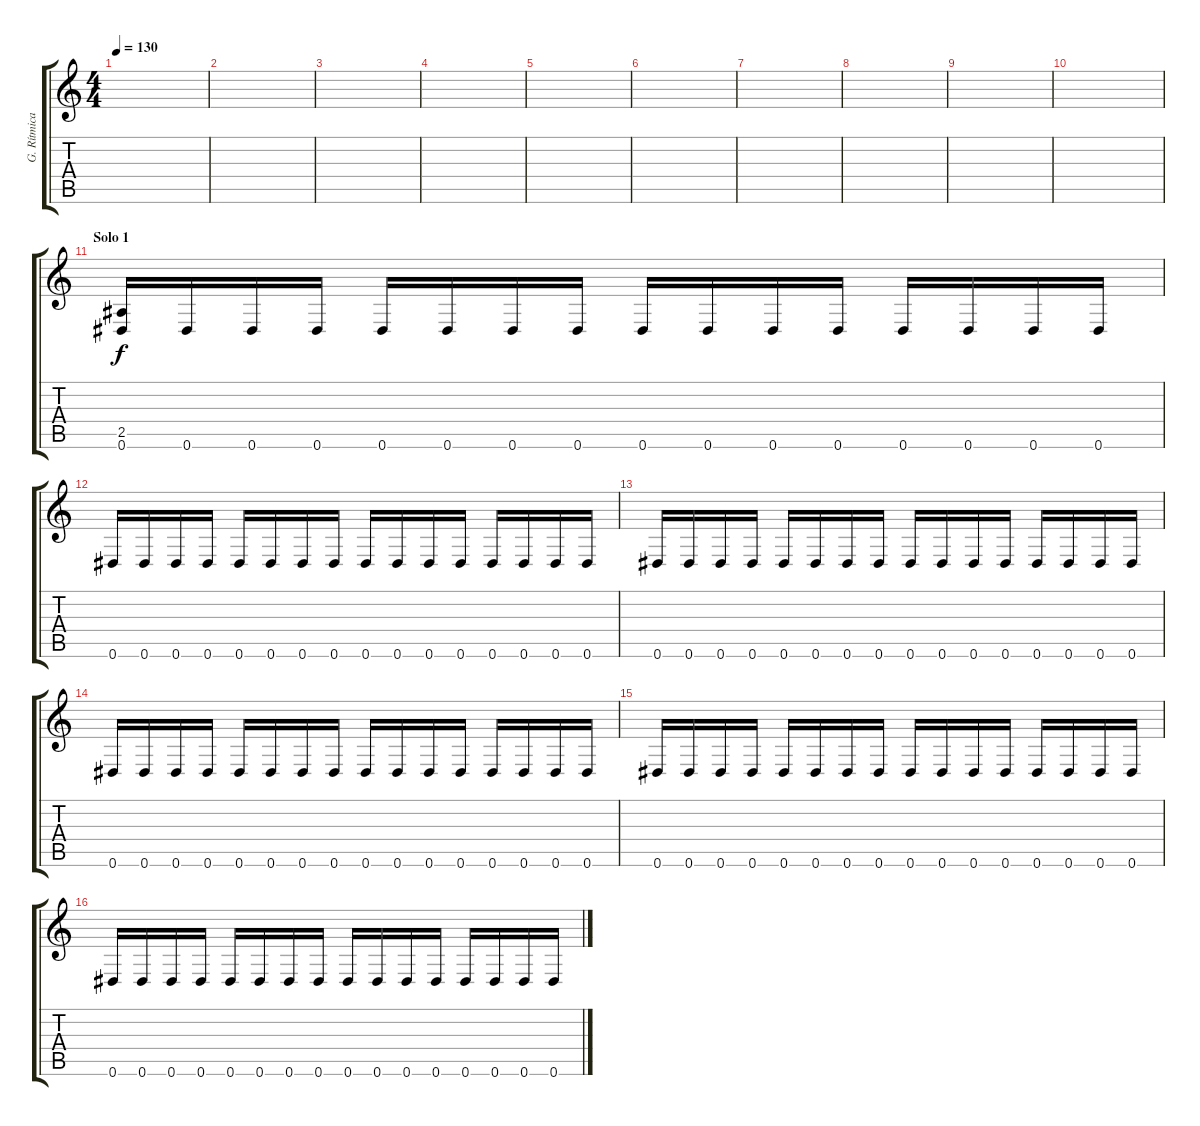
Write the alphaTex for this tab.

\track ("G. Rítmica D#" "G. Rítmica") {instrument distortionguitar}
\staff {score tabs}
\tuning (Eb4 Bb3 Gb3 Db3 Ab2 Eb2) {hide}
\ts (4 4)
\tempo 130
\clef g2
\ks c
|
|
|
|
|
|
|
|
|
|
\section ("" "Solo 1")
(2.5 0.6).16 0.6.16 0.6.16 0.6.16 0.6.16 0.6.16 0.6.16 0.6.16 0.6.16 0.6.16 0.6.16 0.6.16 0.6.16 0.6.16 0.6.16 0.6.16 |
0.6.16 0.6.16 0.6.16 0.6.16 0.6.16 0.6.16 0.6.16 0.6.16 0.6.16 0.6.16 0.6.16 0.6.16 0.6.16 0.6.16 0.6.16 0.6.16 |
0.6.16 0.6.16 0.6.16 0.6.16 0.6.16 0.6.16 0.6.16 0.6.16 0.6.16 0.6.16 0.6.16 0.6.16 0.6.16 0.6.16 0.6.16 0.6.16 |
0.6.16 0.6.16 0.6.16 0.6.16 0.6.16 0.6.16 0.6.16 0.6.16 0.6.16 0.6.16 0.6.16 0.6.16 0.6.16 0.6.16 0.6.16 0.6.16 |
0.6.16 0.6.16 0.6.16 0.6.16 0.6.16 0.6.16 0.6.16 0.6.16 0.6.16 0.6.16 0.6.16 0.6.16 0.6.16 0.6.16 0.6.16 0.6.16 |
0.6.16 0.6.16 0.6.16 0.6.16 0.6.16 0.6.16 0.6.16 0.6.16 0.6.16 0.6.16 0.6.16 0.6.16 0.6.16 0.6.16 0.6.16 0.6.16
